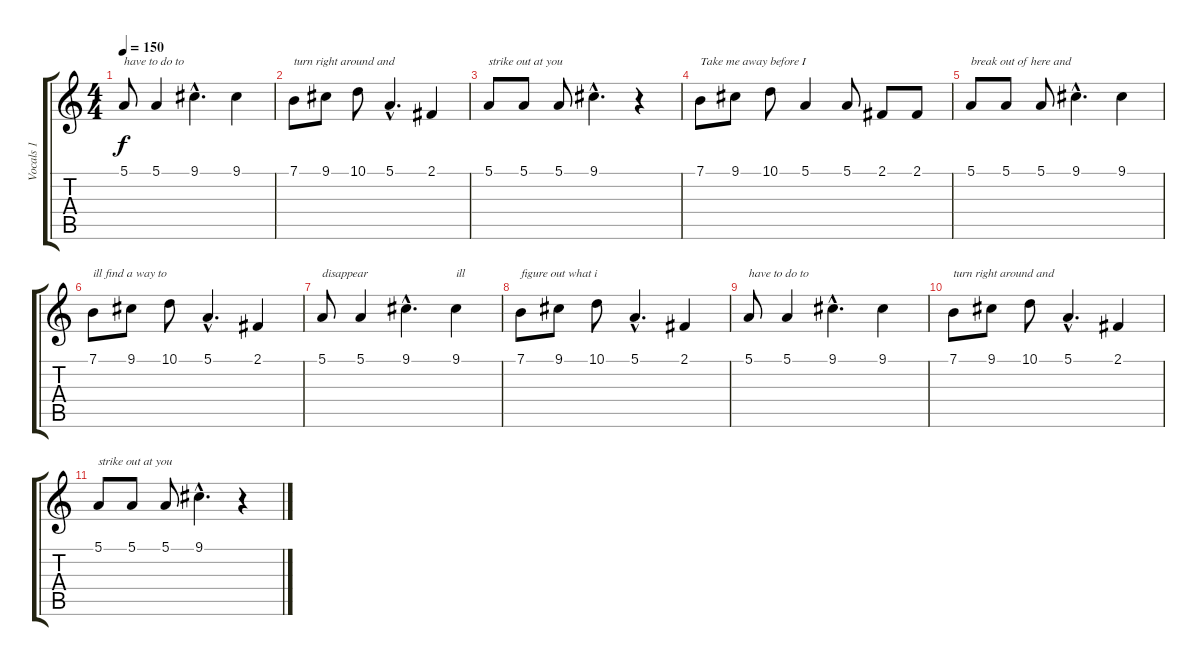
\track ("Vocals 1" "Vocals 1") {instrument tenorsax}
\staff {score tabs}
\tuning (E4 B3 G3 D3 A2 E2) {hide}
\ts (4 4)
\tempo 150
\clef g2
\ks c
5.1.8{txt "have to do to" dy f} 5.1.4 9.1{hac}.4{d} 9.1.4 |
7.1.8{txt "turn right around and"} 9.1.8 10.1.8 5.1{hac}.4{d} 2.1.4 |
5.1.8{txt "strike out at you"} 5.1.8 5.1.8 9.1{hac}.4{d} r.4 |
7.1.8{txt "Take me away before I"} 9.1.8 10.1.8 5.1.4 5.1.8 2.1.8 2.1.8 |
5.1.8{txt "break out of here and"} 5.1.8 5.1.8 9.1{hac}.4{d} 9.1.4 |
7.1.8{txt "ill find a way to"} 9.1.8 10.1.8 5.1{hac}.4{d} 2.1.4 |
5.1.8{txt "disappear"} 5.1.4 9.1{hac}.4{d} 9.1.4{txt "ill"} |
7.1.8{txt "figure out what i"} 9.1.8 10.1.8 5.1{hac}.4{d} 2.1.4 |
5.1.8{txt "have to do to"} 5.1.4 9.1{hac}.4{d} 9.1.4 |
7.1.8{txt "turn right around and"} 9.1.8 10.1.8 5.1{hac}.4{d} 2.1.4 |
5.1.8{txt "strike out at you"} 5.1.8 5.1.8 9.1{hac}.4{d} r.4
